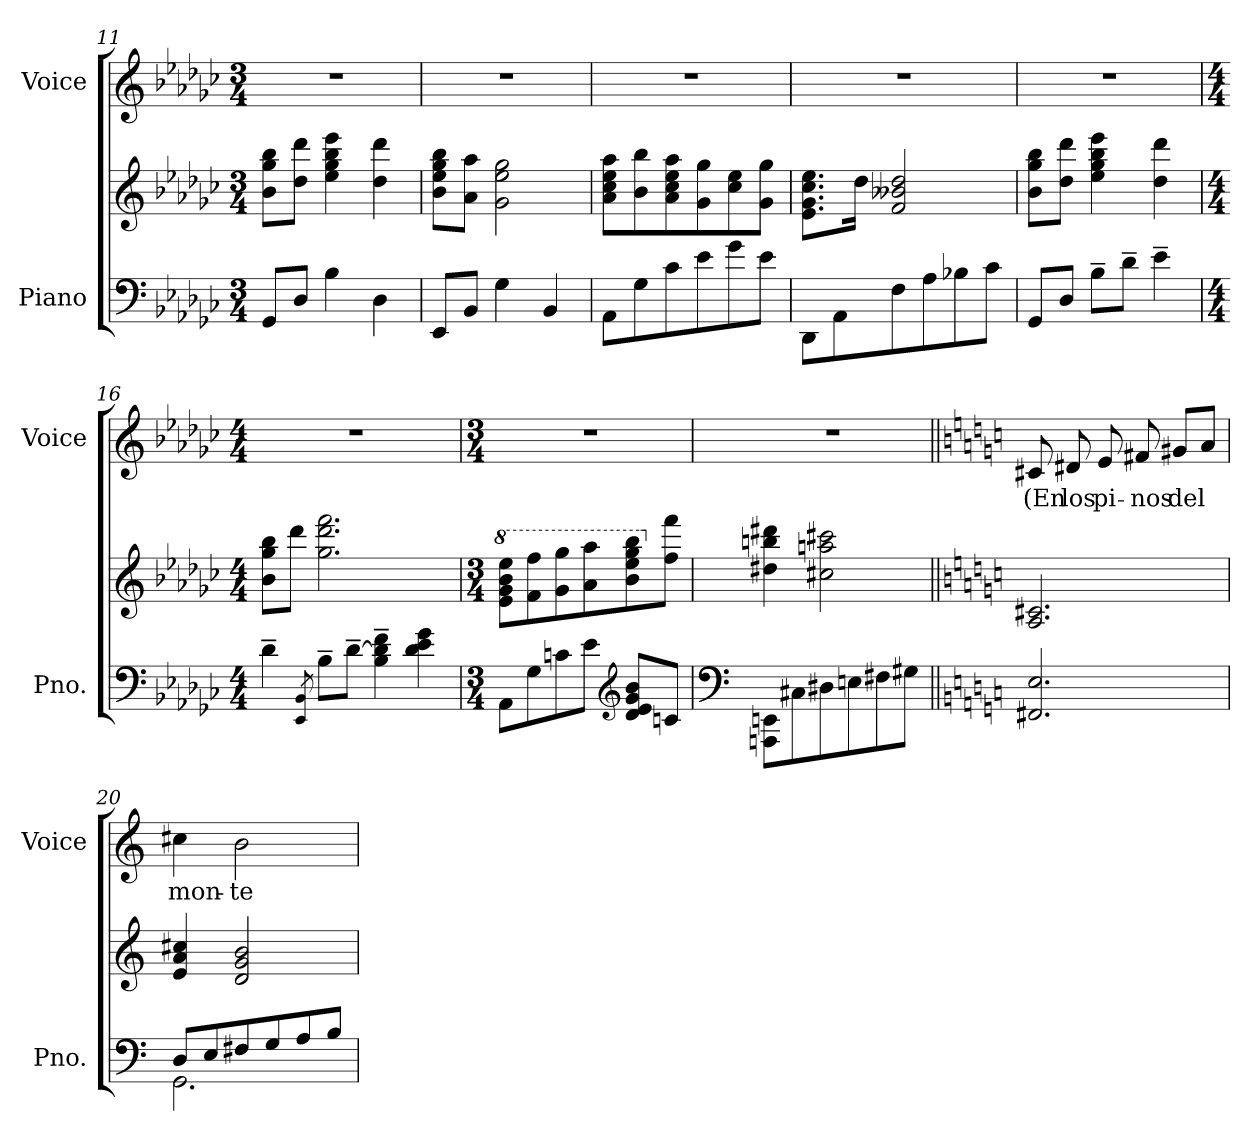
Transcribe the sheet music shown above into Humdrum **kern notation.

**kern	**kern	**kern	**text
*part2	*part2	*part1	*part1
*staff3	*staff2	*staff1	*staff1
*I"Piano	*	*I"Voice	*
*I'Pno.	*	*I'Voice	*
*clefF4	*clefG2	*clefG2	*
*k[b-e-a-d-g-c-]	*k[b-e-a-d-g-c-]	*k[b-e-a-d-g-c-]	*
*G-:	*G-:	*G-:	*
*M3/4	*M3/4	*M3/4	*
=11	=11	=11	=11
!	!	!LO:N:vis=1	!
8GG-i/L	8b-i\ 8gg-i 8bb-iL	2.r	.
8D-i/J	8dd-i\ 8ddd-iJ	.	.
4B-i\	4ee-i\ 4gg-i 4bb-i 4eee-i	.	.
4D-i\	4dd-i\ 4ddd-i	.	.
=12	=12	=12	=12
!	!	!LO:N:vis=1	!
8EE-i/L	8b-i\ 8ee-i 8gg-i 8bb-iL	2.r	.
8BB-i/J	8a-i\ 8aa-iJ	.	.
4G-i\	2g-i\ 2ee-i 2gg-i	.	.
4BB-i/	.	.	.
=13	=13	=13	=13
!	!	!LO:N:vis=1	!
8AA-i\L	8a-i\ 8cc-i 8ee-i 8aa-iL	2.r	.
8G-i\	8b-i\ 8bb-i	.	.
8c-i\	8a-i\ 8cc-i 8ee-i 8aa-i	.	.
8e-i\	8g-i\ 8gg-i	.	.
8g-i\	8cc-i\ 8ee-i	.	.
8e-i\J	8g-i\ 8gg-iJ	.	.
!!LO:PB:g=z
=14	=14	=14	=14
!	!	!LO:N:vis=1	!
8DD-i\L	8.e-i\ 8.g-i 8.cc-i 8.ee-iL	2.r	.
8AA-i\	.	.	.
.	16dd-i\Jk	.	.
8Fi\	2fi/ 2b--Xi 2dd-i	.	.
8A-i\	.	.	.
8B-Xi\	.	.	.
8c-i\J	.	.	.
=15	=15	=15	=15
!	!	!LO:N:vis=1	!
8GG-i/L	8b-i\ 8gg-i 8bb-iL	2.r	.
8D-i/J	8dd-i\ 8ddd-iJ	.	.
8B-~i\L	4ee-i\ 4gg-i 4bb-i 4eee-i	.	.
8d-~i\J	.	.	.
4e-~i\	4dd-i\ 4ddd-i	.	.
=16	=16	=16	=16
*M4/4	*M4/4	*M4/4	*
4d-~i\	8b-i\ 8gg-i 8bb-iL	1r	.
.	8ddd-i\J	.	.
8qEE-i/ 8qBB-i	.	.	.
8B-~i\L	2.gg-i\ 2.ddd-i 2.fffi	.	.
[>8d-~i\J	.	.	.
4B-i\~ 4d-i]~ 4fi~	.	.	.
4d-i\ 4e-i 4g-i	.	.	.
!!LO:LB:g=z
=17	=17	=17	=17
*M3/4	*M3/4	*M3/4	*
*	*8va	*	*
!	!	!LO:N:vis=1	!
8AA-i\L	8ee-i\ 8gg-i 8bb-i 8eee-iL	2.r	.
8G-i\	8ffi\ 8fffi	.	.
8cni\	8gg-i\ 8ggg-i	.	.
8e-i\J	8aa-i\ 8aaa-i	.	.
*clefG2	*	*	*
8d-i/ 8e-i 8g-i 8b-iL	8bb-i\ 8eee-i 8ggg-i 8bbb-i	.	.
*	*X8va	*	*
8cni/J	8ffi\ 8fffiJ	.	.
=18	=18	=18	=18
*clefF4	*	*	*
!	!	!LO:N:vis=1	!
8AAAni\ 8EEniL	4dd#Xi\ 4bbni 4ddd#Xi	2.r	.
8C#Xi\	.	.	.
8D#Xi\	2cc#Xi\ 2aani 2ccc#Xi	.	.
8Eni\	.	.	.
8F#Xi\	.	.	.
8G#Xi\J	.	.	.
!!LO:LB:g=z
=19||	=19||	=19||	=19||
*k[]	*k[]	*k[]	*
*C:	*C:	*C:	*
!	!	!	!LO:LY:b:color=#000000
2.FF#Xi/ 2.Ei	2.Ai/ 2.c#Xi	8c#Xi/	(En
!	!	!	!LO:LY:b:color=#000000
.	.	8d#Xi/	los
!	!	!	!LO:LY:b:color=#000000
.	.	8ei/	pi-
!	!	!	!LO:LY:b:color=#000000
.	.	8f#Xi/	-nos
!	!	!	!LO:LY:b:color=#000000
.	.	8g#Xi/L	del
.	.	8ai/J	.
=20	=20	=20	=20
*^	*	*	*
!	!	!	!	!LO:LY:b:color=#000000
8Di/L	2.GGi\	4ei/ 4ai 4cc#Xi	4cc#Xi\	mon-
8Ei/	.	.	.	.
!	!	!	!	!LO:LY:b:color=#000000
8F#Xi/	.	2di/ 2gi 2bi	2bi\	-te
8Gi/	.	.	.	.
8Ai/	.	.	.	.
8Bi/J	.	.	.	.
*v	*v	*	*	*
=	=	=	=
*-	*-	*-	*-
